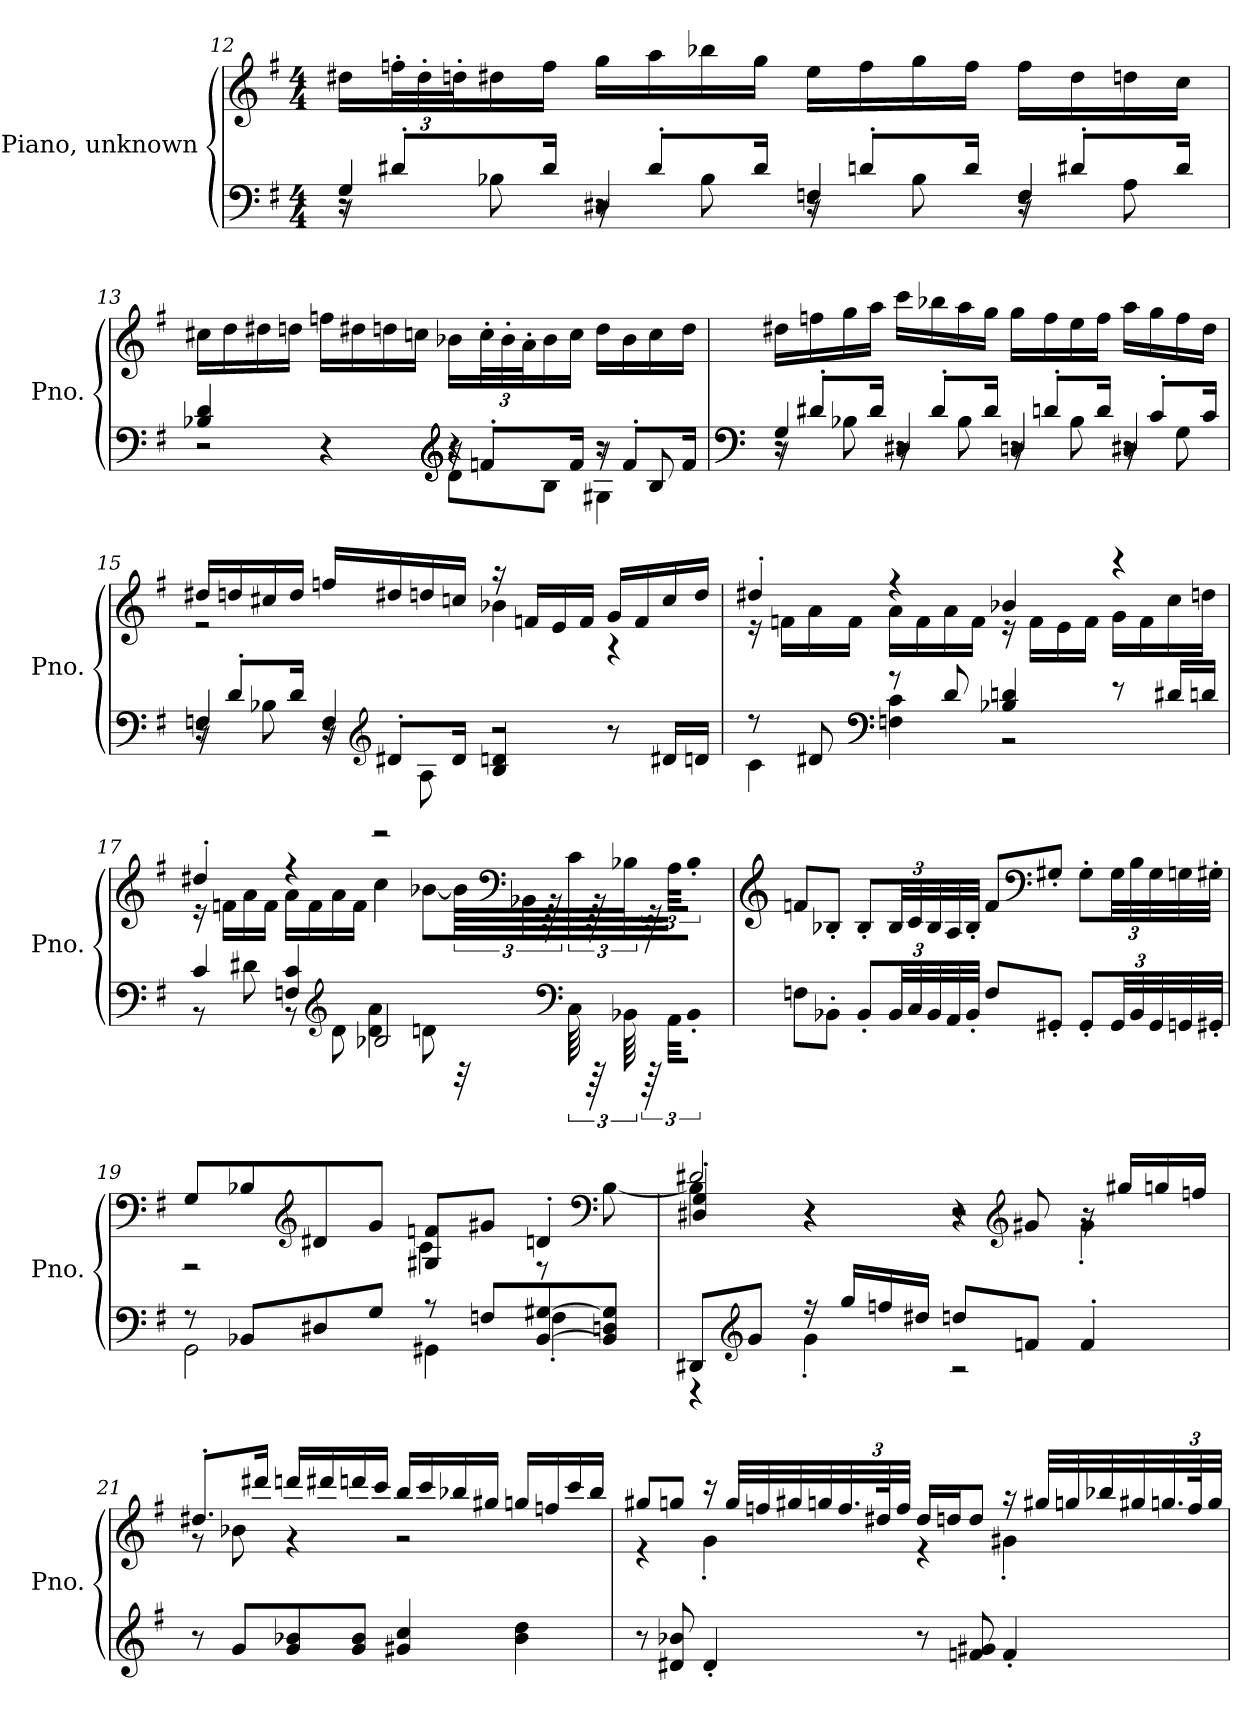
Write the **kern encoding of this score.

**kern	**kern
*part1	*part1
*staff2	*staff1
*I"Piano, unknown	*
*I'Pno.	*
!!LO:PB:g=z
*clefF4	*clefG2
*k[f#]	*k[f#]
*M4/4	*M4/4
=12	=12
*^	*
*	*^	*
16r	8r	4G/	16dd#X\LL
*	*	*	*Xbrackettup
8d#X'/L	.	.	48ffn'\L
.	.	.	48dd#'\
.	.	.	48ddn'\J
.	8B-X\	.	16dd#X\
16d#/Jk	.	.	16ff\JJ
16r	8r	4D#X/	16gg\LL
8d#'/L	.	.	16aa\
.	8B-\	.	16bb-X\
16d#/Jk	.	.	16gg\JJ
16r	8r	4Fn/	16ee\LL
8dn'/L	.	.	16ff\
.	8B-\	.	16gg\
16d/Jk	.	.	16ff\JJ
16r	8r	4F/	16ff\LL
8d#X'/L	.	.	16dd#\
.	8A\	.	16ddn\
16d#/Jk	.	.	16cc\JJ
!!LO:LB:g=z
=13	=13	=13	=13
4B-X/ 4d/	2r	2r	16cc#X\LL
.	.	.	16dd\
.	.	.	16dd#X\
.	.	.	16ddn\JJ
4r	.	.	16ffn\LL
.	.	.	16dd#X\
.	.	.	16ddn\
.	.	.	16ccn\JJ
*clefG2	*	*	*
16r	8d\L	4r	16b-X\LL
8fn'/L	.	.	48cc'\L
.	.	.	48b-'\
.	.	.	48a'\J
.	8B-\J	.	16b-\
16f/Jk	.	.	16cc\JJ
16r	4G#X\	8r	16dd\LL
8f'/L	.	.	16b-\
.	.	8B-/	16cc\
16f/Jk	.	.	16dd\JJ
!!LO:LB:g=z
=14	=14	=14	=14
*clefF4	*	*	*
16r	8r	4G/	16dd#X\LL
8d#X'/L	.	.	16ffn\
.	8B-X\	.	16gg\
16d#/Jk	.	.	16aa\JJ
16r	8r	4D#X/	16ccc\LL
8d#'/L	.	.	16bb-X\
.	8B-\	.	16aa\
16d#/Jk	.	.	16gg\JJ
16r	8r	4Dn/	16gg\LL
8dn'/L	.	.	16ff\
.	8B-\	.	16ee\
16d/Jk	.	.	16ff\JJ
16r	8r	4D#X/	16aa\LL
8c'/L	.	.	16gg\
.	8G\	.	16ff\
16c/Jk	.	.	16dd#\JJ
!!LO:LB:g=z
=15	=15	=15	=15
*	*	*	*^
16r	8r	4Fn/	16dd#X/LL	2r
8d'/L	.	.	16ddn/	.
.	8B-X\	.	16cc#X/	.
16d/Jk	.	.	16dd/JJ	.
16r	8r	4F/	16ffn/LL	.
*clefG2	*	*	*	*
8d#X'/L	.	.	16dd#X/	.
.	8A\	.	16ddn/	.
16d#/Jk	.	.	16ccn/JJ	.
4B-/ 4dn/	2r	2r	16r	4b-X\
.	.	.	16fn/LL	.
.	.	.	16e/	.
.	.	.	16f/JJ	.
8r	.	.	16g/LL	4r
.	.	.	16f/	.
16d#X/LL	.	.	16cc/	.
16dn/JJ	.	.	16dd/JJ	.
*	*v	*v	*	*
=16	=16	=16	=16
8r	4c\	4dd#X'/	16r
.	.	.	16fn\LL
8d#X/	.	.	16a\
.	.	.	16f\JJ
*clefF4	*	*	*
8r	4Fn\ 4c\	4r	16a\LL
.	.	.	16f\
8d#/	.	.	16a\
.	.	.	16f\JJ
4B-X/ 4dn/	2r	4b-X/	16r
.	.	.	16f\LL
.	.	.	16e\
.	.	.	16f\JJ
8r	.	4r	16g\LL
.	.	.	16f\
16d#X/LL	.	.	16cc\
16dn/JJ	.	.	16ddn\JJ
!!LO:LB:g=z	!!
=17	=17	=17	=17
4c/	8r	4dd#X'/	16r
.	.	.	16fn\LL
.	8d#X\	.	16a\
.	.	.	16f\JJ
4Fn/ 4c/	8r	4r	16a\LL
.	.	.	16f\
*clefG2	*	*	*
.	8d#\	.	16a\
.	.	.	16f\JJ
2B-X/	4d#\ 4a\	2r	4cc\
.	8dn\	.	[8b-X\L
*	*	*	*brackettup
.	32r	.	96b-\LLL]
*	*	*clefF4	*
.	.	.	96BB-X\JJJJ
.	.	.	96r
*clefF4	*	*	*
.	96C\	.	96c\
.	96r	.	96r
.	96BB-X\	.	96B-X\
.	96r	.	96r
.	48AA\LLL	.	48A\LLL
.	32BB-'\JJJ	.	32B-'\JJJ
*v	*v	*	*
*	*v	*v
!!LO:LB:g=z
=18	=18
*	*clefG2
8Fn\L	8fn/L
8BB-X'\J	8B-X'/J
8BB-'/L	8B-'/L
*Xbrackettup	*Xbrackettup
48BB-/LL	48B-/LL
48C/	48c/
48BB-/	48B-/
32AA/	32A/
32BB-'/JJJ	32B-'/JJJ
8F/L	8f/L
*	*clefF4
8GG#X'/J	8G#X'/J
8GG#'/L	8G#'\L
48GG#/LL	48G#\LL
48BB-/	48B-\
48GG#/	48G#\
32GGn/	32Gn\
32GG#X'/JJJ	32G#X'\JJJ
=19	=19
*^	*^
8r	2GG\	8G/L	2r
8BB-X/L	.	8B-X/	.
*	*	*clefG2	*
8D#X/	.	8d#X/	.
8G/J	.	8g/J	.
8r	4GG#X\	8G#X/ 8fn/L	4c\
8Fn/L	.	8g#X/J	.
[8BB-/ [8G#X/	4F'\	4dn'/	8r
*	*	*clefF4	*
8BB-/] 8Dn/ 8G#/]J	.	.	[8B-\
!!LO:PB:g=z
=20	=20	=20	=20
*	*	*	*^
8DD#X/L	4r	2d#X/	4B-\]	4D#X/' 4G/'
*clefG2	*	*	*	*
8g/J	.	.	.	.
16r	4g'\	.	4r	4r
16gg/LL	.	.	.	.
16ffn/	.	.	.	.
16dd#X/JJ	.	.	.	.
8ddn/L	2r	8r	4r	2r
*	*	*clefG2	*	*
8fn/J	.	8g#X/	.	.
4f'/	.	16r	4g#'\	.
.	.	16gg#X/LL	.	.
.	.	16ggn/	.	.
.	.	16ffn/JJ	.	.
*v	*v	*	*	*
*	*	*v	*v
!!LO:LB:g=z
=21	=21	=21
8r	8.dd#X'/L	8r
8g/L	.	8b-X\
.	16ddd#X/Jk	.
8g/ 8b-X/	16dddn/LL	4r
.	16ddd#X/	.
8g/ 8b-/J	16dddn/	.
.	16ccc/JJ	.
4g#X/ 4cc/	16bb/LL	2r
.	16ccc/	.
.	16bb-X/	.
.	16gg#X/JJ	.
4b-\ 4dd\	16ggn/LL	.
.	16ffn/	.
.	16ccc/	.
.	16bb-/JJ	.
!!LO:LB:g=z	!!
=22	=22	=22
8r	8gg#X/L	4r
8d#X/ 8b-X/	8ggn/J	.
4d#'/	16r	4g'\
.	32gg/LLL	.
.	32ffn/	.
.	32gg#X/	.
.	32ggn/	.
.	48.ff/	.
.	96dd#X/K	.
.	48ff/JJJ	.
8r	16dd#/LL	4r
.	16ddn/J	.
8fn/ 8g#X/	8dd/J	.
4f'/	16r	4g#X'\
.	32gg#X/LLL	.
.	32ggn/	.
.	32bb-X/	.
.	32gg#X/	.
.	48.ggn/	.
.	96ff/K	.
.	48gg/JJJ	.
*	*v	*v
=	=
*-	*-
